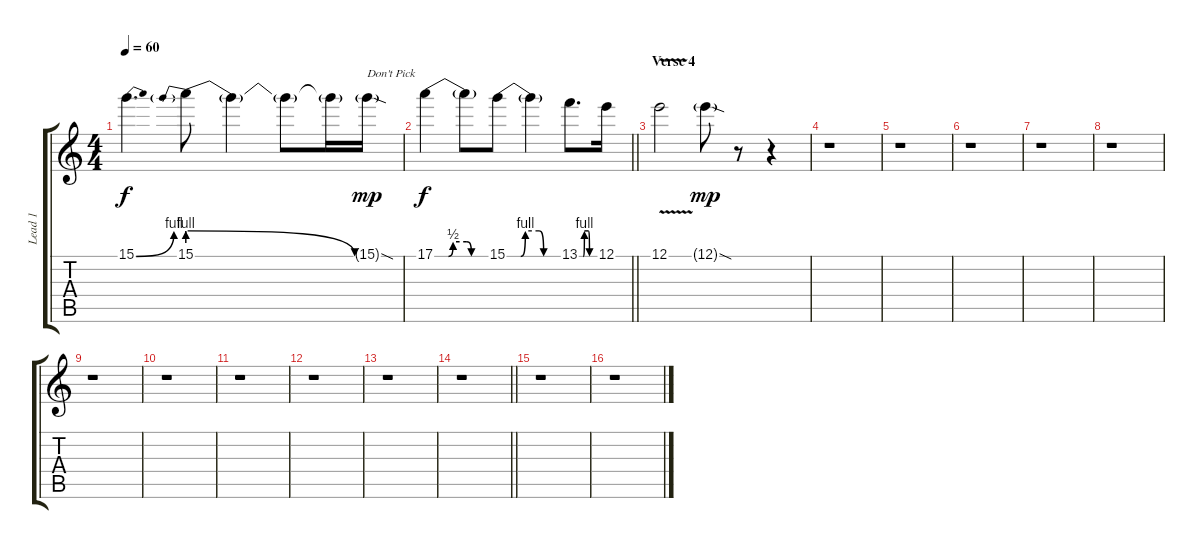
\track ("Lead 1" "Lead 1") {instrument overdrivenguitar}
\staff {score tabs}
\tuning (E4 B3 G3 D3 A2 D2) {hide}
\ts (4 4)
\tempo 60
\clef g2
\ks c
15.1{be (bend 0 0 60 4)}.4{d dy f} 15.1{be (prebendrelease 0 4 60 0)}.8 15.1{t}.4 15.1{t}.8 15.1{t}.16 15.1{sod g}.16{txt "Don't Pick" dy mp} |
\barLineRight lightlight
17.1{be (custom 0 0 15 0 20 2 35 2 40 0 60 0)}.4{dy f} 17.1{t}.8 15.1{be (custom 0 0 15 0 20 4 35 4 40 0 60 0)}.8 15.1{t}.4 13.1{be (custom 0 0 15 0 20 4 35 4 40 0 60 0)}.8{d} 12.1.16 |
\section ("" "Verse 4")
12.1{v}.2 12.1{sod g}.8{dy mp} r.8 r.4 |
r.1 |
r.1 |
r.1 |
r.1 |
r.1 |
r.1 |
r.1 |
r.1 |
r.1 |
r.1 |
\barLineRight lightlight
r.1 |
r.1 |
r.1
